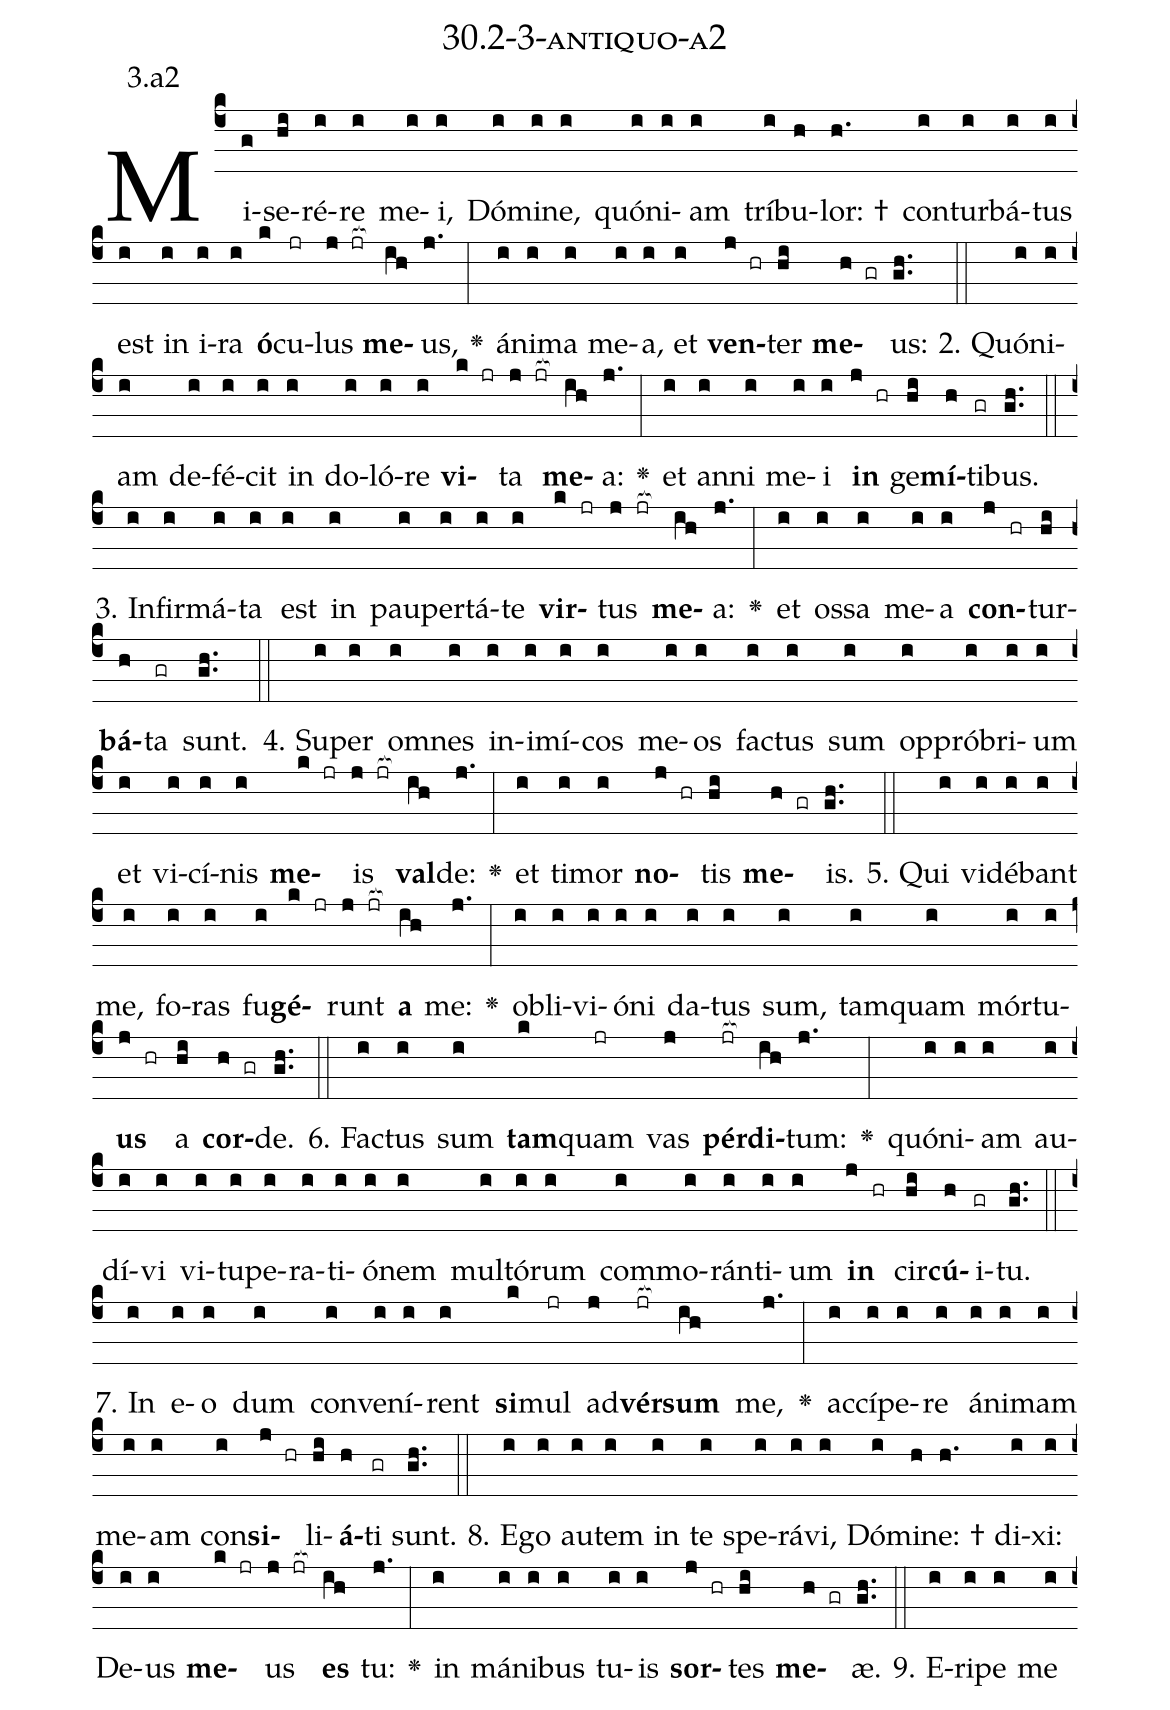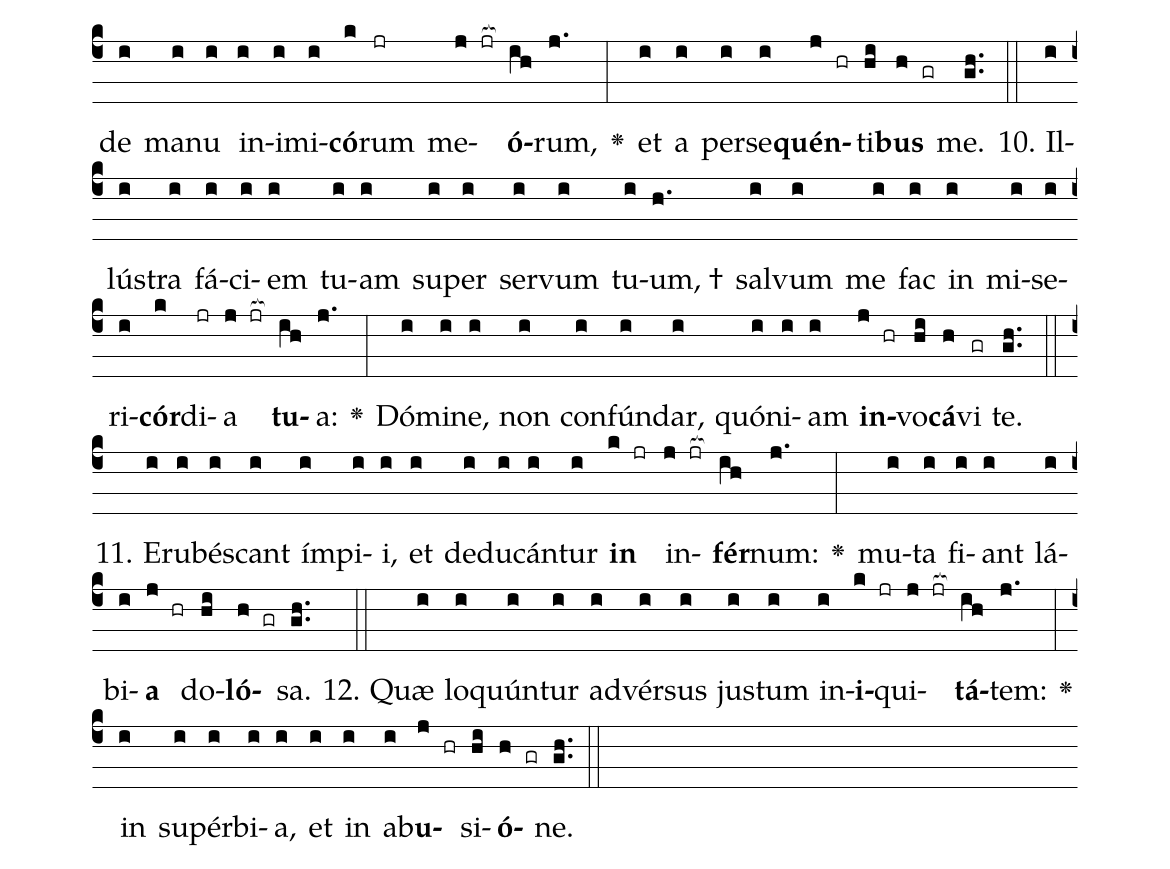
name: 30.2-3-antiquo-a2;
annotation: 3.a2;
%%
(c4)Mi(g)se(hi)ré(i)re(i) me(i)i,(i) Dó(i)mi(i)ne,(i) quón(i)i(i)am(i) trí(i)bu(h)lor: †(h.) con(i)tur(i)bá(i)tus(i) est(i) in(i) i(i)ra(i) <b>ó</b>(k)cu(jr)lus(j jr[ocb:1{]) <b>me</b>(ih[ocb:0}])us,(j.) <v>\greheightstar</v>(:) á(i)ni(i)ma(i) me(i)a,(i) et(i) <b>ven</b>(j hr)ter(hi) <b>me</b>(h gr)us:(gh..) (::)
2. Quón(i)i(i)am(i) de(i)fé(i)cit(i) in(i) do(i)ló(i)re(i) <b>vi</b>(k jr)ta(j jr[ocb:1{]) <b>me</b>(ih[ocb:0}])a:(j.) <v>\greheightstar</v>(:) et(i) an(i)ni(i) me(i)i(i) <b>in</b>(j hr) ge(hi)<b>mí</b>(h)ti(gr)bus.(gh..) (::)
3. In(i)fir(i)má(i)ta(i) est(i) in(i) pau(i)per(i)tá(i)te(i) <b>vir</b>(k jr)tus(j jr[ocb:1{]) <b>me</b>(ih[ocb:0}])a:(j.) <v>\greheightstar</v>(:) et(i) os(i)sa(i) me(i)a(i) <b>con</b>(j hr)tur(hi)<b>bá</b>(h)ta(gr) sunt.(gh..) (::)
4. Su(i)per(i) om(i)nes(i) in(i)i(i)mí(i)cos(i) me(i)os(i) fac(i)tus(i) sum(i) op(i)pró(i)bri(i)um(i) et(i) vi(i)cí(i)nis(i) <b>me</b>(k jr)is(j jr[ocb:1{]) <b>val</b>(ih[ocb:0}])de:(j.) <v>\greheightstar</v>(:) et(i) ti(i)mor(i) <b>no</b>(j hr)tis(hi) <b>me</b>(h gr)is.(gh..) (::)
5. Qui(i) vi(i)dé(i)bant(i) me,(i) fo(i)ras(i) fu(i)<b>gé</b>(k jr)runt(j jr[ocb:1{]) <b>a</b>(ih[ocb:0}]) me:(j.) <v>\greheightstar</v>(:) ob(i)li(i)vi(i)ó(i)ni(i) da(i)tus(i) sum,(i) tam(i)quam(i) mór(i)tu(i)<b>us</b>(j hr) a(hi) <b>cor</b>(h gr)de.(gh..) (::)
6. Fac(i)tus(i) sum(i) <b>tam</b>(k)quam(jr) vas(j) <b>pér</b>(jr[ocb:1{])<b>di</b>(ih[ocb:0}])tum:(j.) <v>\greheightstar</v>(:) quón(i)i(i)am(i) au(i)dí(i)vi(i) vi(i)tu(i)pe(i)ra(i)ti(i)ó(i)nem(i) mul(i)tó(i)rum(i) com(i)mo(i)rán(i)ti(i)um(i) <b>in</b>(j hr) cir(hi)<b>cú</b>(h)i(gr)tu.(gh..) (::)
7. In(i) e(i)o(i) dum(i) con(i)ve(i)ní(i)rent(i) <b>si</b>(k)mul(jr) ad(j)<b>vér</b>(jr[ocb:1{])<b>sum</b>(ih[ocb:0}]) me,(j.) <v>\greheightstar</v>(:) ac(i)cí(i)pe(i)re(i) á(i)ni(i)mam(i) me(i)am(i) con(i)<b>si</b>(j hr)li(hi)<b>á</b>(h)ti(gr) sunt.(gh..) (::)
8. E(i)go(i) au(i)tem(i) in(i) te(i) spe(i)rá(i)vi,(i) Dó(i)mi(h)ne: †(h.) di(i)xi:(i) De(i)us(i) <b>me</b>(k jr)us(j jr[ocb:1{]) <b>es</b>(ih[ocb:0}]) tu:(j.) <v>\greheightstar</v>(:) in(i) má(i)ni(i)bus(i) tu(i)is(i) <b>sor</b>(j hr)tes(hi) <b>me</b>(h gr)æ.(gh..) (::)
9. E(i)ri(i)pe(i) me(i) de(i) ma(i)nu(i) in(i)i(i)mi(i)<b>có</b>(k)rum(jr) me(j jr[ocb:1{])<b>ó</b>(ih[ocb:0}])rum,(j.) <v>\greheightstar</v>(:) et(i) a(i) per(i)se(i)<b>quén</b>(j hr)ti(hi)<b>bus</b>(h gr) me.(gh..) (::)
10. Il(i)lús(i)tra(i) fá(i)ci(i)em(i) tu(i)am(i) su(i)per(i) ser(i)vum(i) tu(i)um, †(h.) sal(i)vum(i) me(i) fac(i) in(i) mi(i)se(i)ri(i)<b>cór</b>(k)di(jr)a(j jr[ocb:1{]) <b>tu</b>(ih[ocb:0}])a:(j.) <v>\greheightstar</v>(:) Dó(i)mi(i)ne,(i) non(i) con(i)fún(i)dar,(i) quón(i)i(i)am(i) <b>in</b>(j hr)vo(hi)<b>cá</b>(h)vi(gr) te.(gh..) (::)
11. E(i)ru(i)bés(i)cant(i) ím(i)pi(i)i,(i) et(i) de(i)du(i)cán(i)tur(i) <b>in</b>(k jr) in(j jr[ocb:1{])<b>fér</b>(ih[ocb:0}])num:(j.) <v>\greheightstar</v>(:) mu(i)ta(i) fi(i)ant(i) lá(i)bi(i)<b>a</b>(j hr) do(hi)<b>ló</b>(h gr)sa.(gh..) (::)
12. Quæ(i) lo(i)quún(i)tur(i) ad(i)vér(i)sus(i) jus(i)tum(i) in(i)<b>i</b>(k jr)qui(j jr[ocb:1{])<b>tá</b>(ih[ocb:0}])tem:(j.) <v>\greheightstar</v>(:) in(i) su(i)pér(i)bi(i)a,(i) et(i) in(i) ab(i)<b>u</b>(j hr)si(hi)<b>ó</b>(h gr)ne.(gh..) (::)
